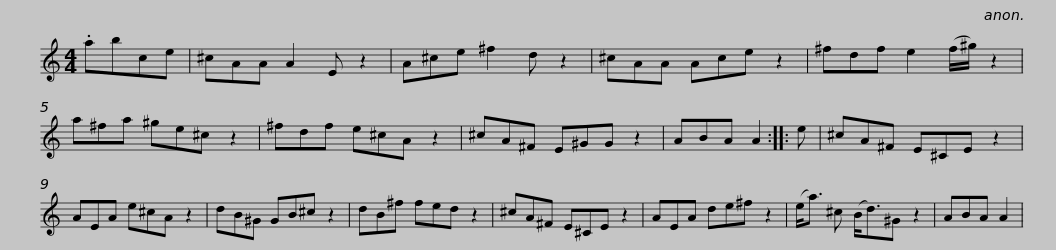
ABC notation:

X:1
L:1/8
M:4/4
I:linebreak $
K:C
V:1 treble
V:1
 .abce | ^cAA A2 E z2 | A^ce ^f2 d z2 | ^cAA Ace z2 | ^fdf e2 (f/^g/) z2 | %5
 a^fa ^ge^c z2 |$ ^fdf e^cA z2 | ^cA^F E^GG z2 | ABA A2 :: e | %10
 ^cA^F E^CE z2 | AEA e^cA z2 | dB^G GB^c z2 |$ dB^f fed z2 | ^cA^F E^CE z2 | %15
 AEA de^f z2 | (e<a) ^c (B<d)^G z2 | ABA A2 | %18
